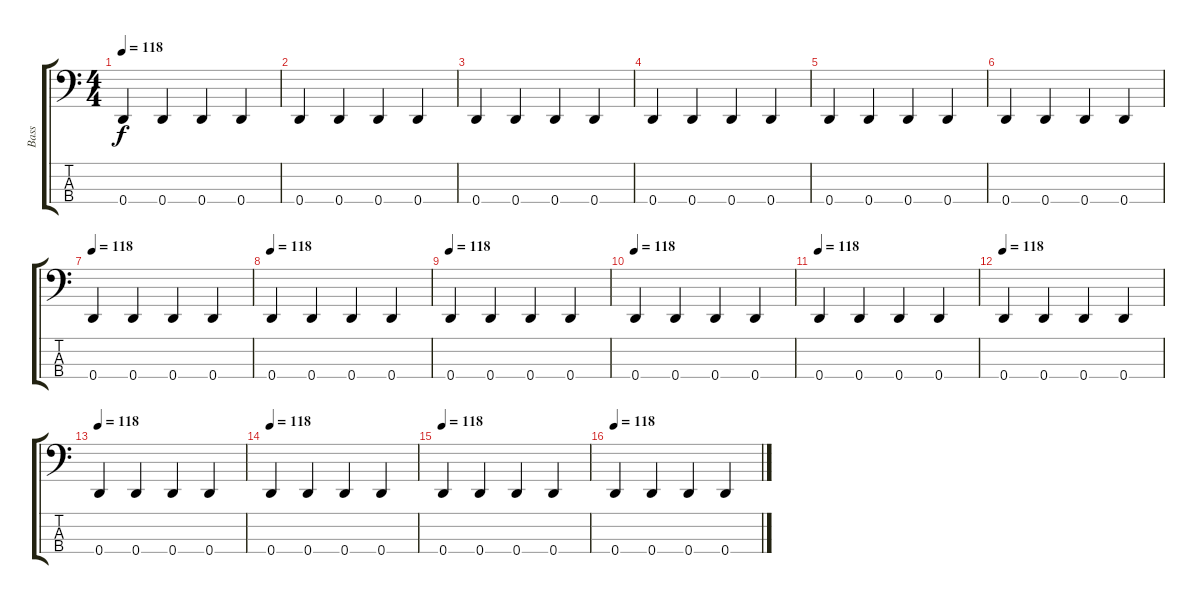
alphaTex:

\track ("Bass" "Bass") {instrument electricbassfinger}
\staff {score tabs}
\tuning (G2 D2 A1 D1) {hide}
\ts (4 4)
\tempo 118
\clef f4
\ks c
0.4.4{dy f} 0.4.4 0.4.4 0.4.4 |
0.4.4 0.4.4 0.4.4 0.4.4 |
0.4.4 0.4.4 0.4.4 0.4.4 |
0.4.4 0.4.4 0.4.4 0.4.4 |
0.4.4 0.4.4 0.4.4 0.4.4 |
0.4.4 0.4.4 0.4.4 0.4.4 |
\tempo 118
0.4.4 0.4.4 0.4.4 0.4.4 |
\tempo 118
0.4.4 0.4.4 0.4.4 0.4.4 |
\tempo 118
0.4.4 0.4.4 0.4.4 0.4.4 |
\tempo 118
0.4.4 0.4.4 0.4.4 0.4.4 |
\tempo 118
0.4.4 0.4.4 0.4.4 0.4.4 |
\tempo 118
0.4.4 0.4.4 0.4.4 0.4.4 |
\tempo 118
0.4.4 0.4.4 0.4.4 0.4.4 |
\tempo 118
0.4.4 0.4.4 0.4.4 0.4.4 |
\tempo 118
0.4.4 0.4.4 0.4.4 0.4.4 |
\tempo 118
0.4.4 0.4.4 0.4.4 0.4.4
